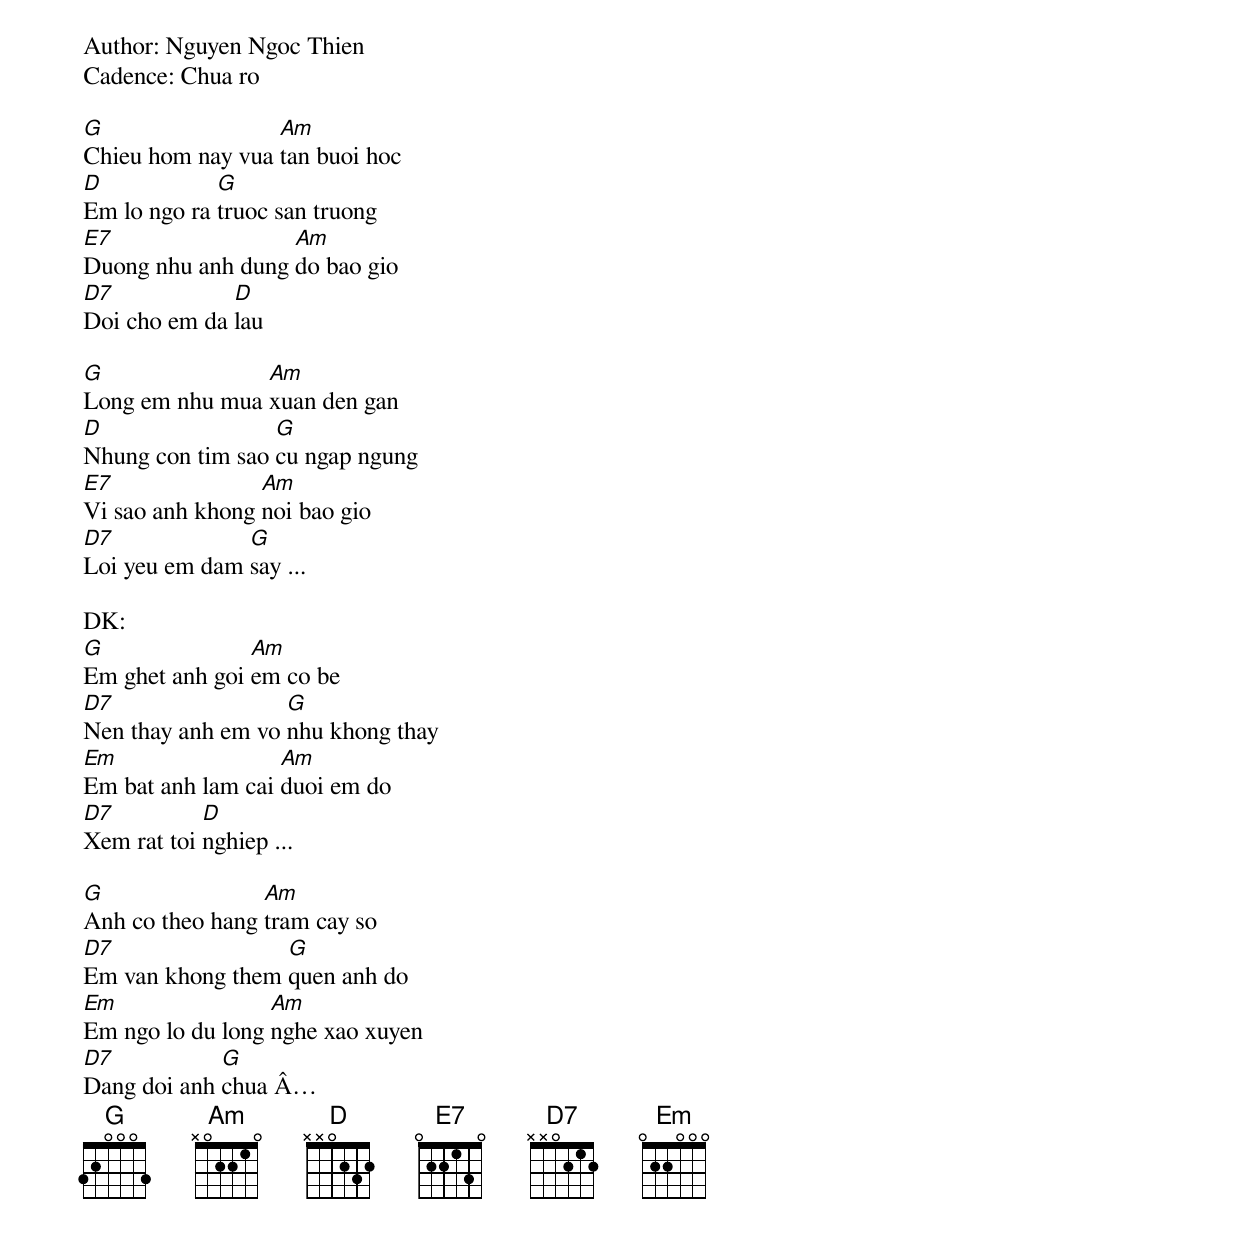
Author: Nguyen Ngoc Thien
Cadence: Chua ro

[G]Chieu hom nay vua [Am]tan buoi hoc
[D]Em lo ngo ra [G]truoc san truong
[E7]Duong nhu anh dung [Am]do bao gio
[D7]Doi cho em da [D]lau

[G]Long em nhu mua [Am]xuan den gan
[D]Nhung con tim sao [G]cu ngap ngung
[E7]Vi sao anh khong [Am]noi bao gio
[D7]Loi yeu em dam [G]say ...

DK:
[G]Em ghet anh goi [Am]em co be
[D7]Nen thay anh em vo [G]nhu khong thay
[Em]Em bat anh lam cai [Am]duoi em do
[D7]Xem rat toi [D]nghiep ...

[G]Anh co theo hang [Am]tram cay so
[D7]Em van khong them [G]quen anh do
[Em]Em ngo lo du long [Am]nghe xao xuyen
[D7]Dang doi anh [G]chua Â…
